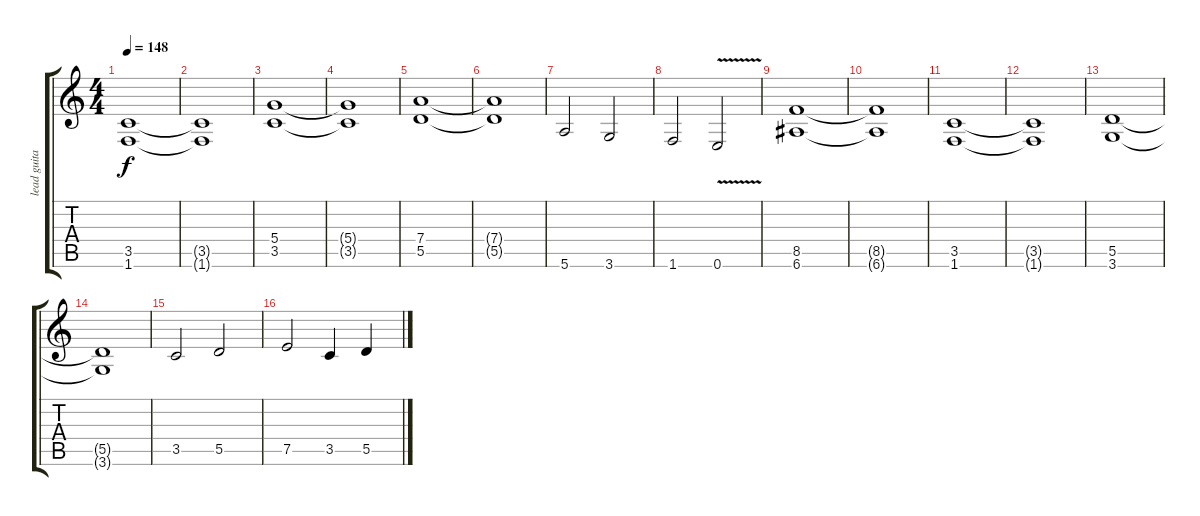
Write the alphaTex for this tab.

\track ("lead guitar" "lead guita") {instrument distortionguitar}
\staff {score tabs}
\tuning (E4 B3 G3 D3 A2 E2) {hide}
\ts (4 4)
\tempo 148
\clef g2
\ks c
(3.5 1.6).1{dy f} |
(3.5{t} 1.6{t}).1 |
(5.4 3.5).1 |
(5.4{t} 3.5{t}).1 |
(7.4 5.5).1 |
(7.4{t} 5.5{t}).1 |
5.6.2 3.6.2 |
1.6.2 0.6{v}.2 |
(8.5 6.6).1 |
(8.5{t} 6.6{t}).1 |
(3.5 1.6).1 |
(3.5{t} 1.6{t}).1 |
(5.5 3.6).1 |
(5.5{t} 3.6{t}).1 |
3.5.2 5.5.2 |
7.5.2 3.5.4 5.5.4
